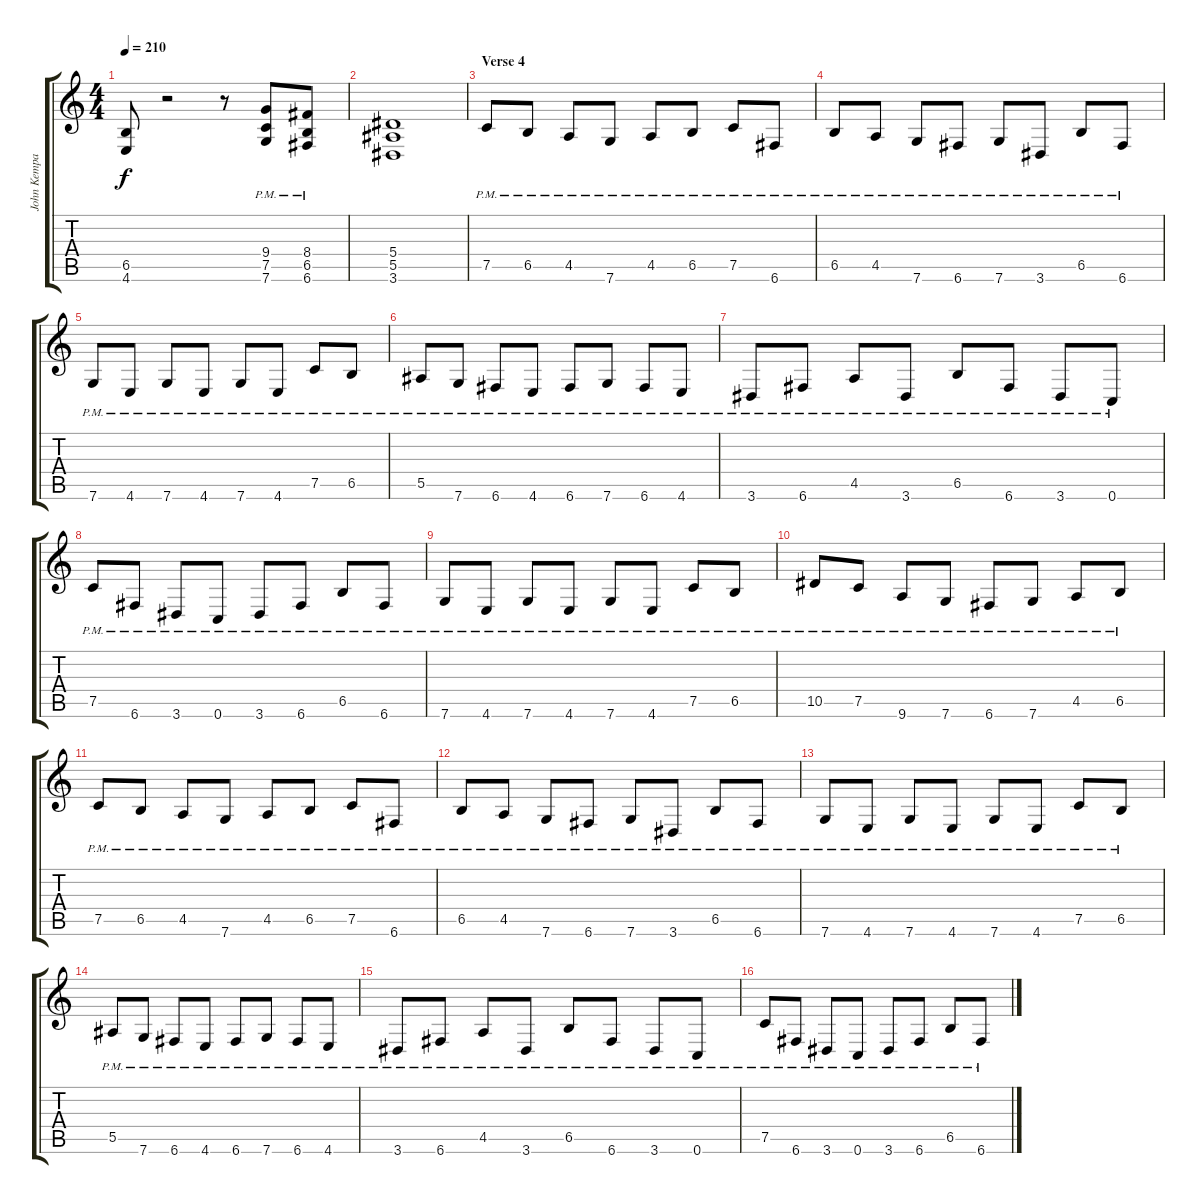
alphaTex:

\track ("John Kempainen (Rhythm Guitar)" "John Kempa") {instrument distortionguitar}
\staff {score tabs}
\tuning (C4 G3 Eb3 Bb2 F2 C2) {hide}
\ts (4 4)
\tempo 210
\clef g2
\ks c
(6.5 4.6).8{dy f} r.2 r.8 (9.4{pm} 7.5{pm} 7.6{pm}).8 (8.4{pm} 6.5{pm} 6.6{pm}).8 |
(5.4 5.5 3.6).1 |
\section ("" "Verse 4")
7.5{pm}.8 6.5{pm}.8 4.5{pm}.8 7.6{pm}.8 4.5{pm}.8 6.5{pm}.8 7.5{pm}.8 6.6{pm}.8 |
6.5{pm}.8 4.5{pm}.8 7.6{pm}.8 6.6{pm}.8 7.6{pm}.8 3.6{pm}.8 6.5{pm}.8 6.6{pm}.8 |
7.6{pm}.8 4.6{pm}.8 7.6{pm}.8 4.6{pm}.8 7.6{pm}.8 4.6{pm}.8 7.5{pm}.8 6.5{pm}.8 |
5.5{pm}.8 7.6{pm}.8 6.6{pm}.8 4.6{pm}.8 6.6{pm}.8 7.6{pm}.8 6.6{pm}.8 4.6{pm}.8 |
3.6{pm}.8 6.6{pm}.8 4.5{pm}.8 3.6{pm}.8 6.5{pm}.8 6.6{pm}.8 3.6{pm}.8 0.6{pm}.8 |
7.5{pm}.8 6.6{pm}.8 3.6{pm}.8 0.6{pm}.8 3.6{pm}.8 6.6{pm}.8 6.5{pm}.8 6.6{pm}.8 |
7.6{pm}.8 4.6{pm}.8 7.6{pm}.8 4.6{pm}.8 7.6{pm}.8 4.6{pm}.8 7.5{pm}.8 6.5{pm}.8 |
10.5{pm}.8 7.5{pm}.8 9.6{pm}.8 7.6{pm}.8 6.6{pm}.8 7.6{pm}.8 4.5{pm}.8 6.5{pm}.8 |
7.5{pm}.8 6.5{pm}.8 4.5{pm}.8 7.6{pm}.8 4.5{pm}.8 6.5{pm}.8 7.5{pm}.8 6.6{pm}.8 |
6.5{pm}.8 4.5{pm}.8 7.6{pm}.8 6.6{pm}.8 7.6{pm}.8 3.6{pm}.8 6.5{pm}.8 6.6{pm}.8 |
7.6{pm}.8 4.6{pm}.8 7.6{pm}.8 4.6{pm}.8 7.6{pm}.8 4.6{pm}.8 7.5{pm}.8 6.5{pm}.8 |
5.5{pm}.8 7.6{pm}.8 6.6{pm}.8 4.6{pm}.8 6.6{pm}.8 7.6{pm}.8 6.6{pm}.8 4.6{pm}.8 |
3.6{pm}.8 6.6{pm}.8 4.5{pm}.8 3.6{pm}.8 6.5{pm}.8 6.6{pm}.8 3.6{pm}.8 0.6{pm}.8 |
7.5{pm}.8 6.6{pm}.8 3.6{pm}.8 0.6{pm}.8 3.6{pm}.8 6.6{pm}.8 6.5{pm}.8 6.6{pm}.8
